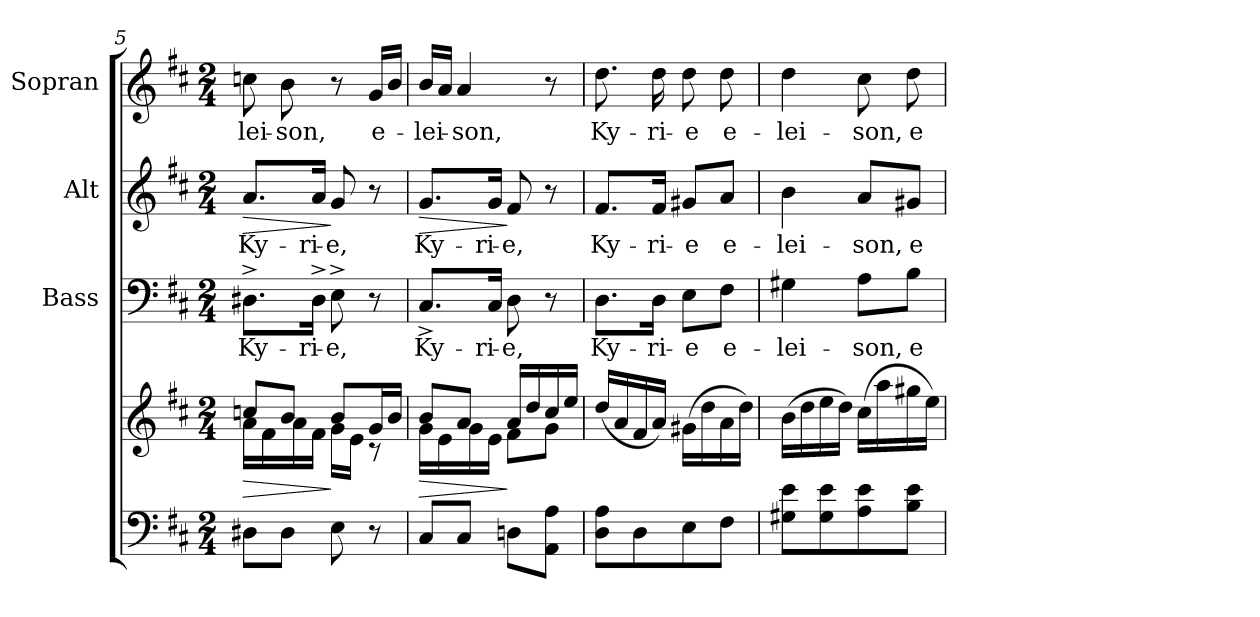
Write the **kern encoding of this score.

**kern	**kern	**dynam	**kern	**text	**kern	**text	**dynam	**kern	**text
*part4	*part4	*part4	*part3	*part3	*part2	*part2	*part2	*part1	*part1
*staff5	*staff4	*staff4/5	*staff3	*staff3	*staff2	*staff2	*staff2	*staff1	*staff1
*	*	*	*I"Bass	*	*I"Alt	*	*	*I"Sopran	*
*	*	*	*I'B.	*	*I'A.	*	*	*I'S.	*
!!LO:LB:g=z
*clefF4	*clefG2	*	*clefF4	*	*clefG2	*	*	*clefG2	*
*k[f#c#]	*k[f#c#]	*	*k[f#c#]	*	*k[f#c#]	*	*	*k[f#c#]	*
*D:	*D:	*	*D:	*	*D:	*	*	*D:	*
*M2/4	*M2/4	*	*M2/4	*	*M2/4	*	*	*M2/4	*
=5	=5	=5	=5	=5	=5	=5	=5	=5	=5
!	!	!LO:HP:b	!	!LO:LY:b	!	!LO:LY:b	!LO:HP:b	!	!LO:LY:b
*	*^	*	*	*	*	*	*	*	*
8D#X\L	8ccn/L	16a\LL	>	8.D#X^>\L	Ky-	8.a/L	Ky-	>	8ccn\	-lei-
.	.	16f#\	.	.	.	.	.	.	.	.
!	!	!	!	!	!	!	!	!	!	!LO:LY:b
8D#\J	8b/J	16a\	.	.	.	.	.	.	8b\	-son,
!	!	!	!	!	!LO:LY:b	!	!LO:LY:b	!	!	!
.	.	16f#\JJ	.	16D#^>\Jk	-ri-	16a/Jk	-ri-	.	.	.
!	!	!	!	!	!LO:LY:b	!	!LO:LY:b	!	!	!
8E\	8b/L	16g\LL	]	8E^>\	-e,	8g/	-e,	]	8r	.
.	.	16e\JJ	.	.	.	.	.	.	.	.
!	!	!	!	!	!	!	!	!	!	!LO:LY:b
8r	16g/L	8rc	.	8r	.	8r	.	.	16g/LL	e-
.	16b/JJ	.	.	.	.	.	.	.	16b/JJ	.
=6	=6	=6	=6	=6	=6	=6	=6	=6	=6	=6
!	!	!	!LO:HP:b	!	!LO:LY:b	!	!LO:LY:b	!LO:HP:b	!	!LO:LY:b
8C#/L	8b/L	16g\LL	>	8.C#^>/L	Ky-	8.g/L	Ky-	>	16b/LL	-lei-
.	.	16e\	.	.	.	.	.	.	16a/JJ	.
!	!	!	!	!	!	!	!	!	!	!LO:LY:b
8C#/J	8a/J	16g\	.	.	.	.	.	.	4a/	-son,
!	!	!	!	!	!LO:LY:b	!	!LO:LY:b	!	!	!
.	.	16e\JJ	.	16C#/Jk	-ri-	16g/Jk	-ri-	.	.	.
!	!	!	!	!	!LO:LY:b	!	!LO:LY:b	!	!	!
8Dn\L	16a/LL	8f#\L	]	8D\	-e,	8f#/	-e,	]	.	.
.	16dd/	.	.	.	.	.	.	.	.	.
8AA\ 8A\J	16cc#/	8g\J	.	8r	.	8r	.	.	8r	.
.	16ee/JJ	.	.	.	.	.	.	.	.	.
*	*v	*v	*	*	*	*	*	*	*	*
=7	=7	=7	=7	=7	=7	=7	=7	=7	=7
!	!	!	!	!LO:LY:b	!	!LO:LY:b	!	!	!LO:LY:b
8D\ 8A\L	(<16dd/LL	.	8.D\L	Ky-	8.f#/L	Ky-	.	8.dd\	Ky-
.	16a/	.	.	.	.	.	.	.	.
8D\	16f#/	.	.	.	.	.	.	.	.
!	!	!	!	!LO:LY:b	!	!LO:LY:b	!	!	!LO:LY:b
.	16a/JJ)	.	16D\Jk	-ri-	16f#/Jk	-ri-	.	16dd\	-ri-
!	!	!	!	!LO:LY:b	!	!LO:LY:b	!	!	!LO:LY:b
8E\	(>16g#X\LL	.	8E\L	-e	8g#X/L	-e	.	8dd\	-e
.	16dd\	.	.	.	.	.	.	.	.
!	!	!	!	!LO:LY:b	!	!LO:LY:b	!	!	!LO:LY:b
8F#\J	16a\	.	8F#\J	e-	8a/J	e-	.	8dd\	e-
.	16dd\JJ)	.	.	.	.	.	.	.	.
=8	=8	=8	=8	=8	=8	=8	=8	=8	=8
!	!	!	!	!LO:LY:b	!	!LO:LY:b	!	!	!LO:LY:b
8G#X\ 8e\L	(>16b\LL	.	4G#X\	-lei-	4b\	-lei-	.	4dd\	-lei-
.	16dd\	.	.	.	.	.	.	.	.
8G#\ 8e\	16ee\	.	.	.	.	.	.	.	.
.	16dd\JJ)	.	.	.	.	.	.	.	.
!	!	!	!	!LO:LY:b	!	!LO:LY:b	!	!	!LO:LY:b
8A\ 8e\	(>16cc#\LL	.	8A\L	-son,	8a/L	-son,	.	8cc#\	-son,
.	16aa\	.	.	.	.	.	.	.	.
!	!	!	!	!LO:LY:b	!	!LO:LY:b	!	!	!LO:LY:b
8B\ 8e\J	16gg#X\	.	8B\J	e-	8g#X/J	e-	.	8dd\	e-
.	16ee\JJ)	.	.	.	.	.	.	.	.
=	=	=	=	=	=	=	=	=	=
*-	*-	*-	*-	*-	*-	*-	*-	*-	*-
